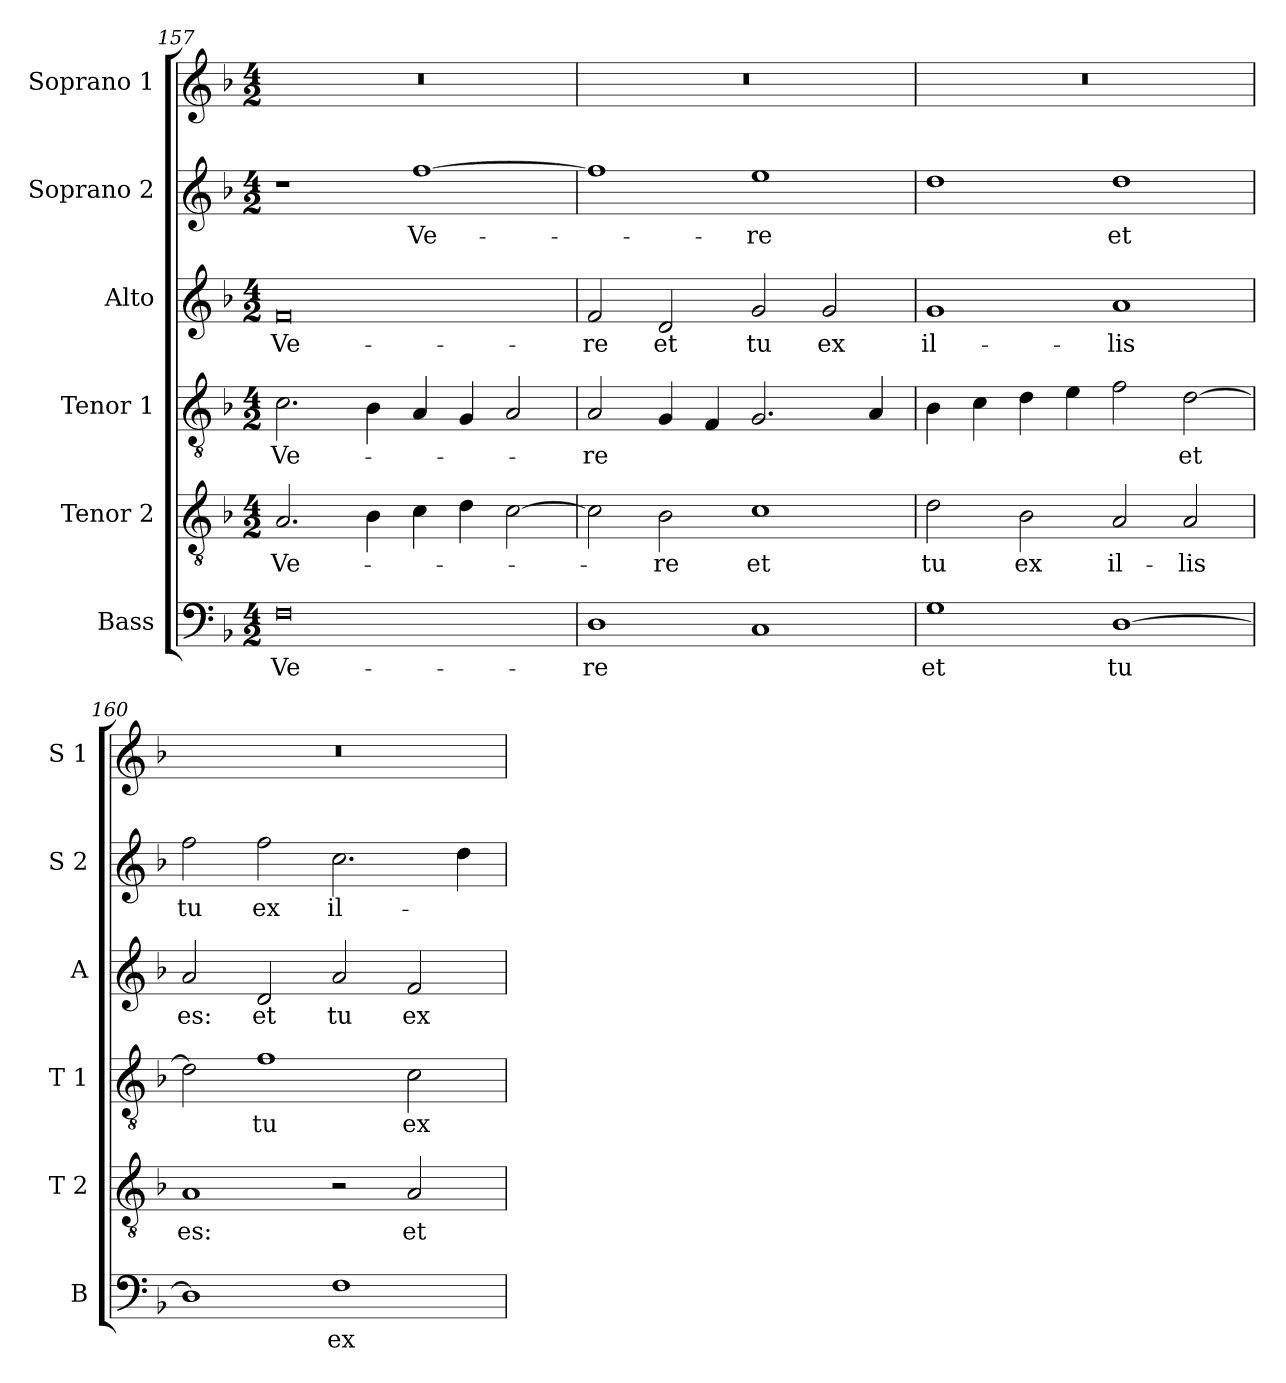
**kern	**text	**kern	**text	**kern	**text	**kern	**text	**kern	**text	**kern
*part6	*part6	*part5	*part5	*part4	*part4	*part3	*part3	*part2	*part2	*part1
*staff6	*staff6	*staff5	*staff5	*staff4	*staff4	*staff3	*staff3	*staff2	*staff2	*staff1
*I"Bass	*	*I"Tenor 2	*	*I"Tenor 1	*	*I"Alto	*	*I"Soprano 2	*	*I"Soprano 1
*I'B	*	*I'T 2	*	*I'T 1	*	*I'A	*	*I'S 2	*	*I'S 1
*clefF4	*	*clefGv2	*	*clefGv2	*	*clefG2	*	*clefG2	*	*clefG2
*k[b-]	*	*k[b-]	*	*k[b-]	*	*k[b-]	*	*k[b-]	*	*k[b-]
*F:	*	*F:	*	*F:	*	*F:	*	*F:	*	*F:
*M4/2	*	*M4/2	*	*M4/2	*	*M4/2	*	*M4/2	*	*M4/2
=157	=157	=157	=157	=157	=157	=157	=157	=157	=157	=157
!	!LO:LY:b	!	!	!	!	!	!	!	!	!
!	!	!	!LO:LY:b	!	!	!	!	!	!	!
!	!	!	!	!	!LO:LY:b	!	!	!	!	!
!	!	!	!	!	!	!	!LO:LY:b	!	!	!
0F	Ve-	2.A/	Ve-	2.c\	Ve-	0f	Ve-	1r	.	0r
.	.	4B-\	.	4B-\	.	.	.	.	.	.
!	!	!	!	!	!	!	!	!	!LO:LY:b	!
.	.	4c\	.	4A/	.	.	.	[1ff	Ve-	.
.	.	4d\	.	4G/	.	.	.	.	.	.
.	.	[2c\	.	2A/	.	.	.	.	.	.
=158	=158	=158	=158	=158	=158	=158	=158	=158	=158	=158
!	!LO:LY:b	!	!	!	!	!	!	!	!	!
!	!	!	!	!	!LO:LY:b	!	!	!	!	!
!	!	!	!	!	!	!	!LO:LY:b	!	!	!
1D	-re	2c\]	.	2A/	-re	2f/	-re	1ff]	.	0r
!	!	!	!LO:LY:b	!	!	!	!	!	!	!
!	!	!	!	!	!	!	!LO:LY:b	!	!	!
.	.	2B-\	-re	4G/	.	2d/	et	.	.	.
.	.	.	.	4F/	.	.	.	.	.	.
!	!	!	!LO:LY:b	!	!	!	!	!	!	!
!	!	!	!	!	!	!	!LO:LY:b	!	!	!
!	!	!	!	!	!	!	!	!	!LO:LY:b	!
1C	.	1c	et	2.G/	.	2g/	tu	1ee	-re	.
!	!	!	!	!	!	!	!LO:LY:b	!	!	!
.	.	.	.	.	.	2g/	ex	.	.	.
.	.	.	.	4A/	.	.	.	.	.	.
=159	=159	=159	=159	=159	=159	=159	=159	=159	=159	=159
!	!LO:LY:b	!	!	!	!	!	!	!	!	!
!	!	!	!LO:LY:b	!	!	!	!	!	!	!
!	!	!	!	!	!	!	!LO:LY:b	!	!	!
1G	et	2d\	tu	4B-\	.	1g	il-	1dd	.	0r
.	.	.	.	4c\	.	.	.	.	.	.
!	!	!	!LO:LY:b	!	!	!	!	!	!	!
.	.	2B-\	ex	4d\	.	.	.	.	.	.
.	.	.	.	4e\	.	.	.	.	.	.
!	!LO:LY:b	!	!	!	!	!	!	!	!	!
!	!	!	!LO:LY:b	!	!	!	!	!	!	!
!	!	!	!	!	!	!	!LO:LY:b	!	!	!
!	!	!	!	!	!	!	!	!	!LO:LY:b	!
[1D	tu	2A/	il-	2f\	.	1a	-lis	1dd	et	.
!	!	!	!LO:LY:b	!	!	!	!	!	!	!
!	!	!	!	!	!LO:LY:b	!	!	!	!	!
.	.	2A/	-lis	[2d\	et	.	.	.	.	.
!!LO:PB:g=z
=160	=160	=160	=160	=160	=160	=160	=160	=160	=160	=160
!	!	!	!LO:LY:b	!	!	!	!	!	!	!
!	!	!	!	!	!	!	!LO:LY:b	!	!	!
!	!	!	!	!	!	!	!	!	!LO:LY:b	!
1D]	.	1A	es:	2d\]	.	2a/	es:	2ff\	tu	0r
!	!	!	!	!	!LO:LY:b	!	!	!	!	!
!	!	!	!	!	!	!	!LO:LY:b	!	!	!
!	!	!	!	!	!	!	!	!	!LO:LY:b	!
.	.	.	.	1f	tu	2d/	et	2ff\	ex	.
!	!LO:LY:b	!	!	!	!	!	!	!	!	!
!	!	!	!	!	!	!	!LO:LY:b	!	!	!
!	!	!	!	!	!	!	!	!	!LO:LY:b	!
1F	ex	2r	.	.	.	2a/	tu	2.cc\	il-	.
!	!	!	!LO:LY:b	!	!	!	!	!	!	!
!	!	!	!	!	!LO:LY:b	!	!	!	!	!
!	!	!	!	!	!	!	!LO:LY:b	!	!	!
.	.	2A/	et	2c\	ex	2f/	ex	.	.	.
.	.	.	.	.	.	.	.	4dd\	.	.
=	=	=	=	=	=	=	=	=	=	=
*-	*-	*-	*-	*-	*-	*-	*-	*-	*-	*-
